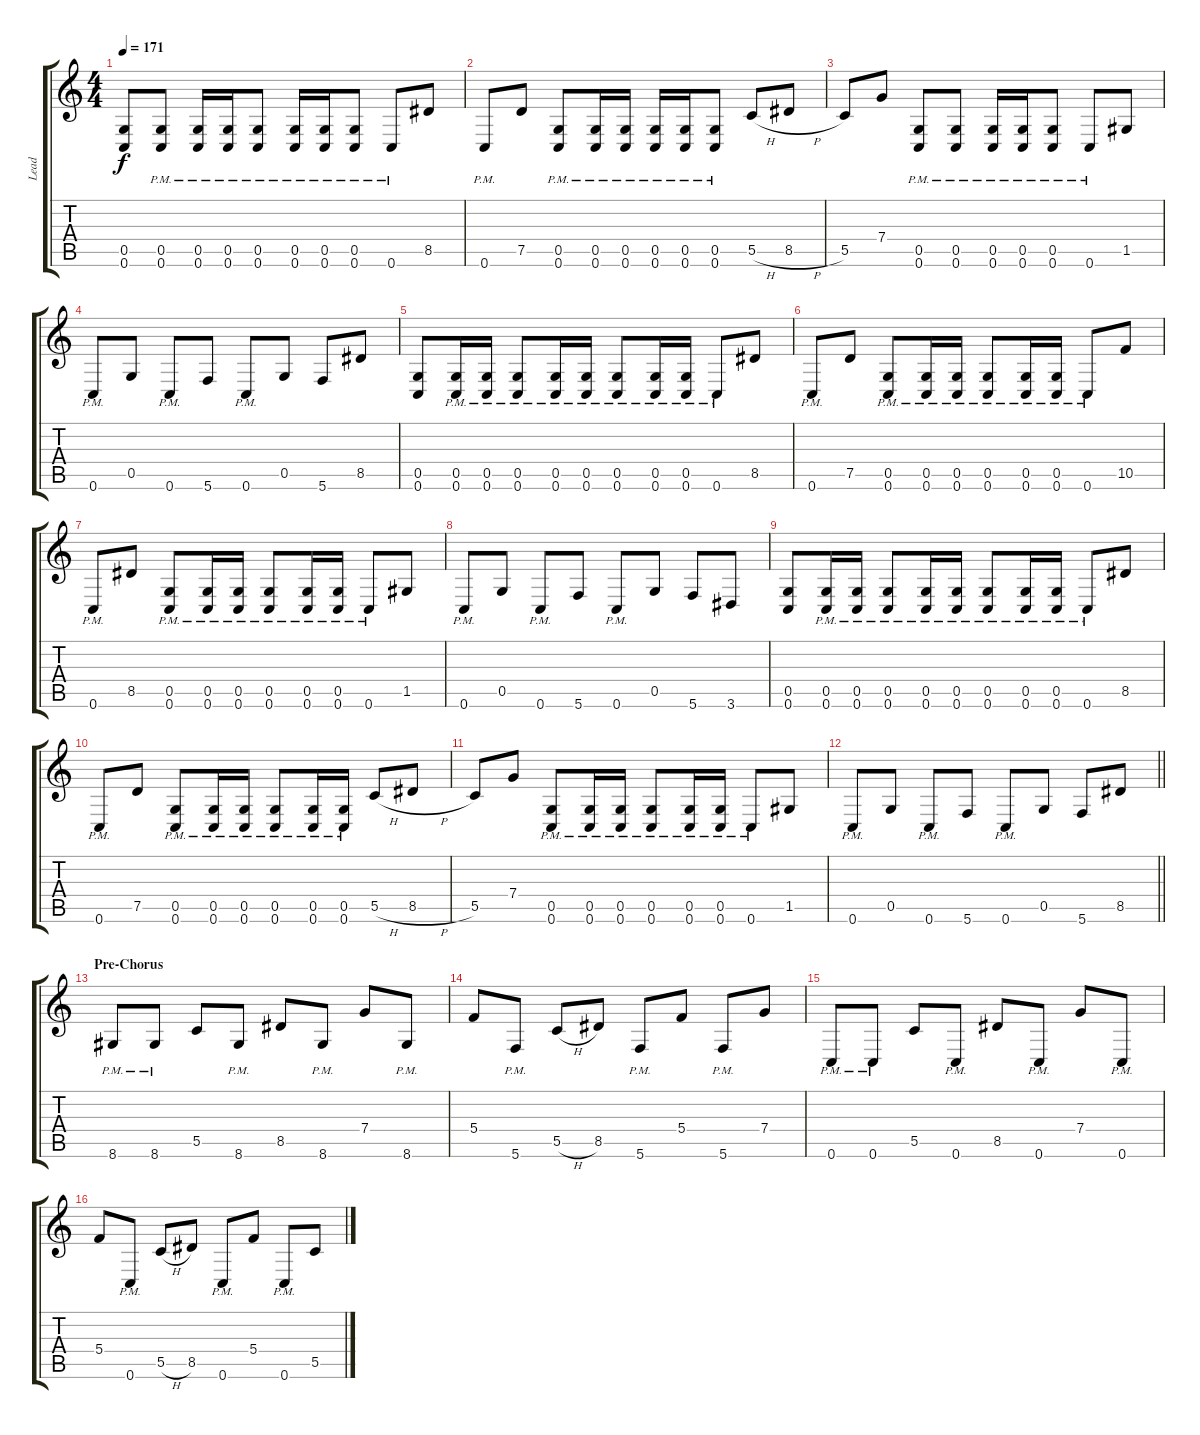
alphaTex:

\track ("Lead" "Lead") {instrument distortionguitar}
\staff {score tabs}
\tuning (D4 A3 F3 C3 G2 C2) {hide}
\ts (4 4)
\tempo 171
\clef g2
\ks c
(0.5 0.6).8{dy f} (0.5{pm} 0.6{pm}).8 (0.5{pm} 0.6{pm}).16 (0.5{pm} 0.6{pm}).16 (0.5{pm} 0.6{pm}).8 (0.5{pm} 0.6{pm}).16 (0.5{pm} 0.6{pm}).16 (0.5{pm} 0.6{pm}).8 0.6{pm}.8 8.5.8 |
0.6{pm}.8 7.5.8 (0.5{pm} 0.6{pm}).8 (0.5{pm} 0.6{pm}).16 (0.5{pm} 0.6{pm}).16 (0.5{pm} 0.6{pm}).16 (0.5{pm} 0.6{pm}).16 (0.5{pm} 0.6{pm}).8 5.5{h}.8 8.5{h}.8 |
5.5.8 7.4.8 (0.5{pm} 0.6{pm}).8 (0.5{pm} 0.6{pm}).8 (0.5{pm} 0.6{pm}).16 (0.5{pm} 0.6{pm}).16 (0.5{pm} 0.6{pm}).8 0.6{pm}.8 1.5.8 |
0.6{pm}.8 0.5.8 0.6{pm}.8 5.6.8 0.6{pm}.8 0.5.8 5.6.8 8.5.8 |
(0.5 0.6).8 (0.5{pm} 0.6{pm}).16 (0.5{pm} 0.6{pm}).16 (0.5{pm} 0.6{pm}).8 (0.5{pm} 0.6{pm}).16 (0.5{pm} 0.6{pm}).16 (0.5{pm} 0.6{pm}).8 (0.5{pm} 0.6{pm}).16 (0.5{pm} 0.6{pm}).16 0.6{pm}.8 8.5.8 |
0.6{pm}.8 7.5.8 (0.5{pm} 0.6{pm}).8 (0.5{pm} 0.6{pm}).16 (0.5{pm} 0.6{pm}).16 (0.5{pm} 0.6{pm}).8 (0.5{pm} 0.6{pm}).16 (0.5{pm} 0.6{pm}).16 0.6{pm}.8 10.5.8 |
0.6{pm}.8 8.5.8 (0.5{pm} 0.6{pm}).8 (0.5{pm} 0.6{pm}).16 (0.5{pm} 0.6{pm}).16 (0.5{pm} 0.6{pm}).8 (0.5{pm} 0.6{pm}).16 (0.5{pm} 0.6{pm}).16 0.6{pm}.8 1.5.8 |
0.6{pm}.8 0.5.8 0.6{pm}.8 5.6.8 0.6{pm}.8 0.5.8 5.6.8 3.6.8 |
(0.5 0.6).8 (0.5{pm} 0.6{pm}).16 (0.5{pm} 0.6{pm}).16 (0.5{pm} 0.6{pm}).8 (0.5{pm} 0.6{pm}).16 (0.5{pm} 0.6{pm}).16 (0.5{pm} 0.6{pm}).8 (0.5{pm} 0.6{pm}).16 (0.5{pm} 0.6{pm}).16 0.6{pm}.8 8.5.8 |
0.6{pm}.8 7.5.8 (0.5{pm} 0.6{pm}).8 (0.5{pm} 0.6{pm}).16 (0.5{pm} 0.6{pm}).16 (0.5{pm} 0.6{pm}).8 (0.5{pm} 0.6{pm}).16 (0.5{pm} 0.6{pm}).16 5.5{h}.8 8.5{h}.8 |
5.5.8 7.4.8 (0.5{pm} 0.6{pm}).8 (0.5{pm} 0.6{pm}).16 (0.5{pm} 0.6{pm}).16 (0.5{pm} 0.6{pm}).8 (0.5{pm} 0.6{pm}).16 (0.5{pm} 0.6{pm}).16 0.6{pm}.8 1.5.8 |
\barLineRight lightlight
0.6{pm}.8 0.5.8 0.6{pm}.8 5.6.8 0.6{pm}.8 0.5.8 5.6.8 8.5.8 |
\section ("" "Pre-Chorus")
8.6{pm}.8 8.6{pm}.8 5.5.8 8.6{pm}.8 8.5.8 8.6{pm}.8 7.4.8 8.6{pm}.8 |
5.4.8 5.6{pm}.8 5.5{h}.8 8.5.8 5.6{pm}.8 5.4.8 5.6{pm}.8 7.4.8 |
0.6{pm}.8 0.6{pm}.8 5.5.8 0.6{pm}.8 8.5.8 0.6{pm}.8 7.4.8 0.6{pm}.8 |
5.4.8 0.6{pm}.8 5.5{h}.8 8.5.8 0.6{pm}.8 5.4.8 0.6{pm}.8 5.5.8
